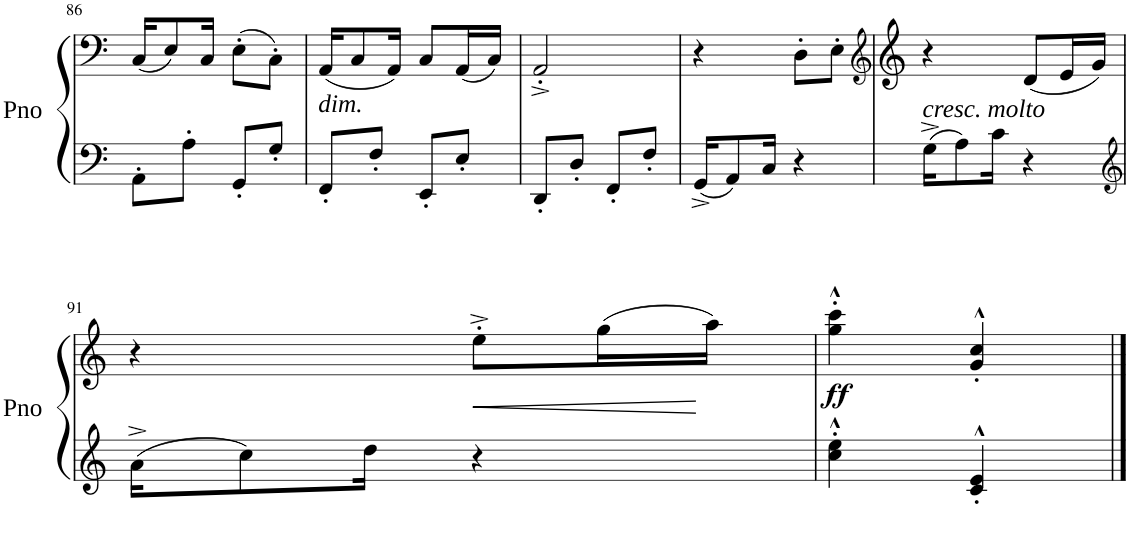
**kern	**kern	**dynam
*part1	*part1	*part1
*staff2	*staff1	*staff1/2
*I"Klavier	*	*
!!LO:PB:g=z
*clefF4	*clefF4	*
*k[]	*k[]	*
*M2/4	*M2/4	*
=86	=86	=86
8AA'\L	(16C/KL	.
.	8E/)	.
8A'\J	.	.
.	16C/Jk	.
8GG'/L	(8E'\L	.
8G'/J	8C'\J)	.
=87	=87	=87
!	!LO:TX:b:i:t=dim.	!
8FF'/L	(16AA/KL	.
.	8C/	.
8F'/J	.	.
.	16AA/Jk)	.
8EE'/L	8C/L	.
8E'/J	(16AA/L	.
.	16C/JJ)	.
=88	=88	=88
8DD'/L	2AA'^/	.
8D'/J	.	.
8FF'/L	.	.
8F'/J	.	.
=89	=89	=89
16GG^/KL	4r	.
8AA/	.	.
16C/Jk	.	.
4r	8D'\L	.
.	8E'\J	.
=90	=90	=90
*	*clefG2	*
!	!LO:TX:b:i:t=cresc. molto	!
16G^\KL	4r	.
8A\	.	.
16c\Jk	.	.
4r	(8d/L	.
.	16e/L	.
.	16g/JJ)	.
!!LO:LB:g=z
=91	=91	=91
*clefG2	*	*
16a^\KL	4r	.
8cc\	.	.
16dd\Jk	.	.
4r	8ee'^\L	.
.	(16gg\L	.
.	16aa\JJ)	.
=92	=92	=92
!	!	!LO:DY:b
4cc\'^^ 4ee\'^^	4gg\'^^ 4ccc\'^^	ff
4c/'^^ 4e/'^^	4g/'^^ 4cc/'^^	.
==	==	==
*-	*-	*-
